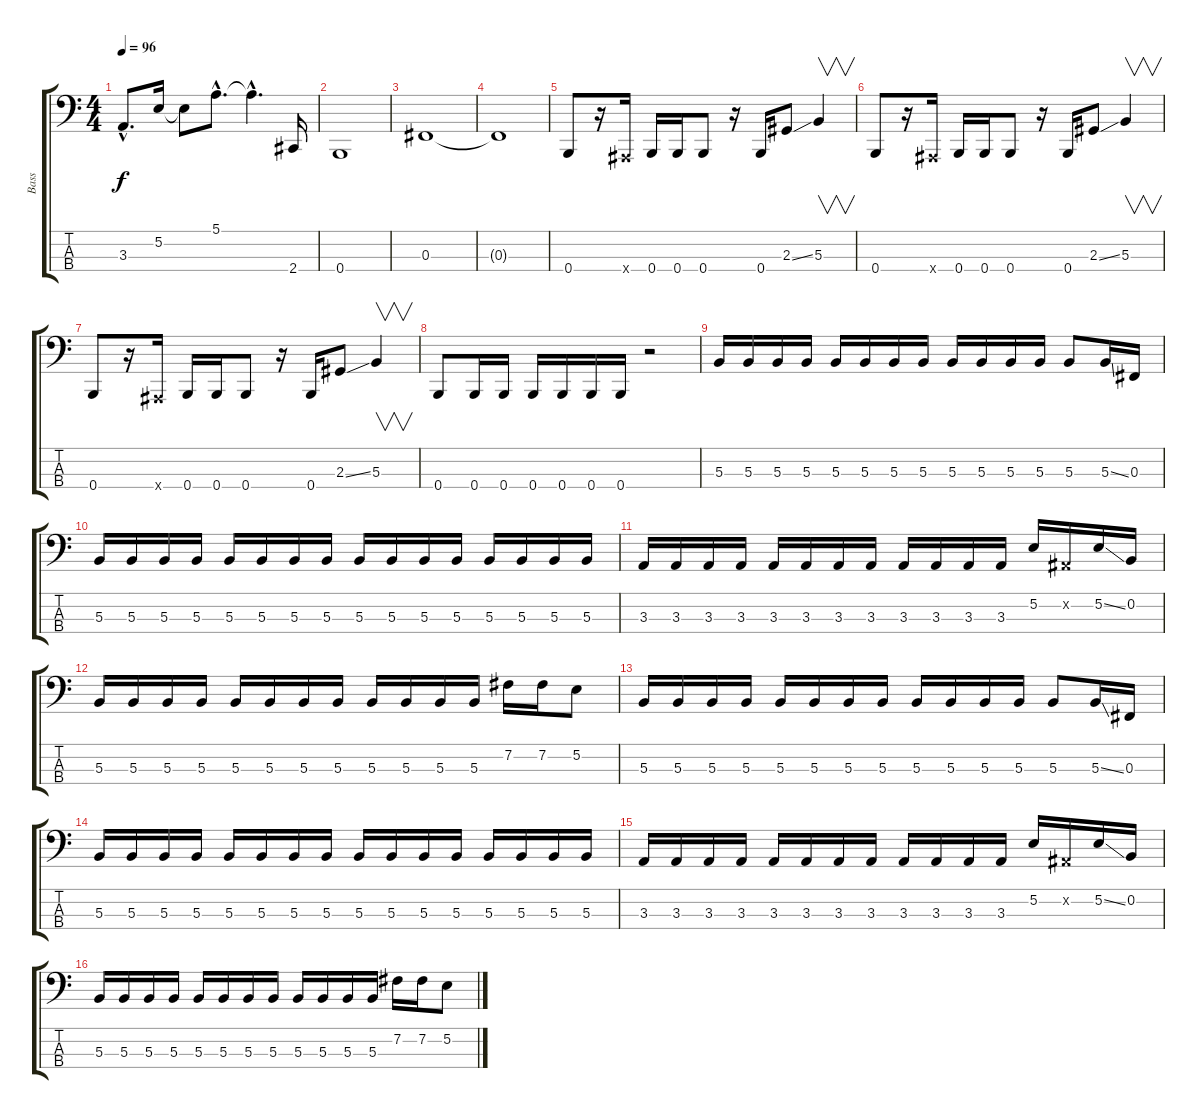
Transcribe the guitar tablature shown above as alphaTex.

\track ("Bass" "Bass") {instrument electricbasspick}
\staff {score tabs}
\tuning (E2 B1 Gb1 B0) {hide}
\ts (4 4)
\tempo 96
\clef f4
\ks c
3.3{hac}.8{d dy f} 5.2.16 5.2{t}.8 5.1{hac}.8{d} 5.1{hac t}.4{d} 2.4.16 |
0.4.1 |
0.3.1 |
0.3{t}.1 |
0.4.8 r.16 -1.4{x}.16 0.4.16 0.4.16 0.4.8 r.16 0.4.16 2.3{ss}.8 5.3.4{v} |
0.4.8 r.16 -1.4{x}.16 0.4.16 0.4.16 0.4.8 r.16 0.4.16 2.3{ss}.8 5.3.4{v} |
0.4.8 r.16 -1.4{x}.16 0.4.16 0.4.16 0.4.8 r.16 0.4.16 2.3{ss}.8 5.3.4{v} |
0.4.8 0.4.16 0.4.16 0.4.16 0.4.16 0.4.16 0.4.16 r.2 |
5.3.16 5.3.16 5.3.16 5.3.16 5.3.16 5.3.16 5.3.16 5.3.16 5.3.16 5.3.16 5.3.16 5.3.16 5.3.8 5.3{ss}.16 0.3.16 |
5.3.16 5.3.16 5.3.16 5.3.16 5.3.16 5.3.16 5.3.16 5.3.16 5.3.16 5.3.16 5.3.16 5.3.16 5.3.16 5.3.16 5.3.16 5.3.16 |
3.3.16 3.3.16 3.3.16 3.3.16 3.3.16 3.3.16 3.3.16 3.3.16 3.3.16 3.3.16 3.3.16 3.3.16 5.2.16 -1.2{x}.16 5.2{ss}.16 0.2.16 |
5.3.16 5.3.16 5.3.16 5.3.16 5.3.16 5.3.16 5.3.16 5.3.16 5.3.16 5.3.16 5.3.16 5.3.16 7.2.16 7.2.16 5.2.8 |
5.3.16 5.3.16 5.3.16 5.3.16 5.3.16 5.3.16 5.3.16 5.3.16 5.3.16 5.3.16 5.3.16 5.3.16 5.3.8 5.3{ss}.16 0.3.16 |
5.3.16 5.3.16 5.3.16 5.3.16 5.3.16 5.3.16 5.3.16 5.3.16 5.3.16 5.3.16 5.3.16 5.3.16 5.3.16 5.3.16 5.3.16 5.3.16 |
3.3.16 3.3.16 3.3.16 3.3.16 3.3.16 3.3.16 3.3.16 3.3.16 3.3.16 3.3.16 3.3.16 3.3.16 5.2.16 -1.2{x}.16 5.2{ss}.16 0.2.16 |
5.3.16 5.3.16 5.3.16 5.3.16 5.3.16 5.3.16 5.3.16 5.3.16 5.3.16 5.3.16 5.3.16 5.3.16 7.2.16 7.2.16 5.2.8
